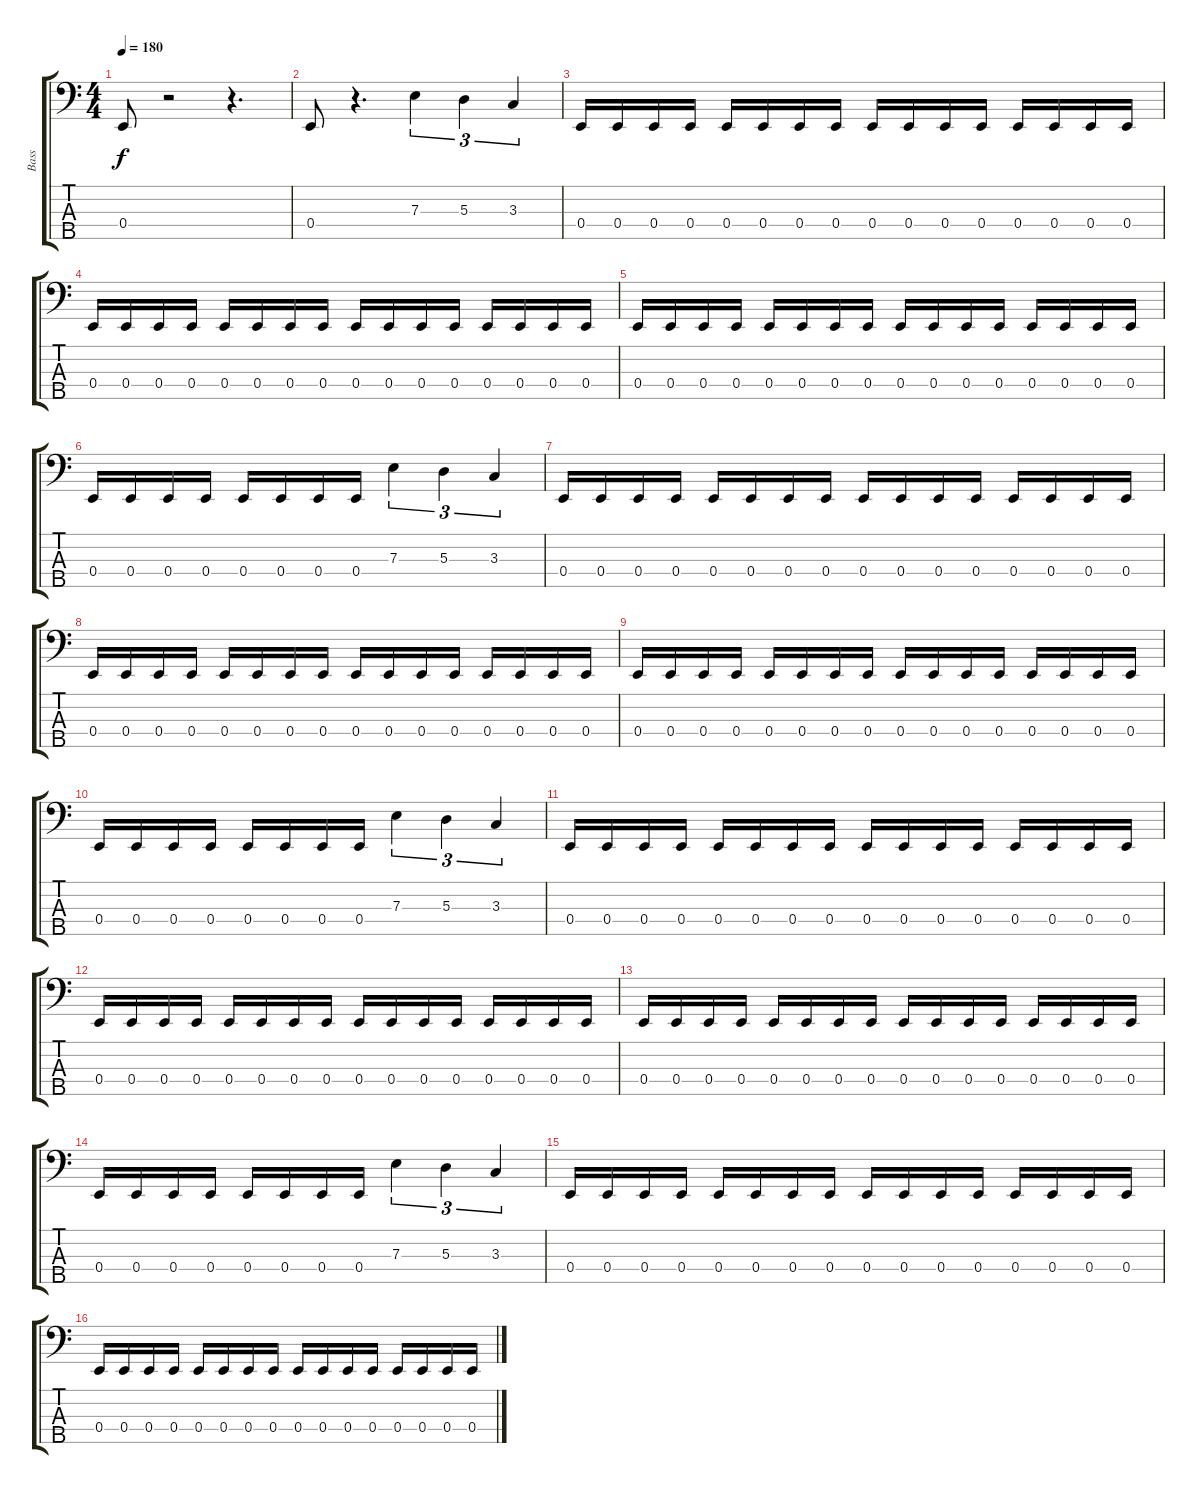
\track ("Bass" "Bass") {instrument electricbasspick}
\staff {score tabs}
\tuning (G2 D2 A1 E1 B0) {hide}
\ts (4 4)
\tempo 180
\clef f4
\ks c
0.4.8{dy f} r.2 r.4{d} |
0.4.8 r.4{d} 7.3.4{tu (3 2)} 5.3.4{tu (3 2)} 3.3.4{tu (3 2)} |
0.4.16 0.4.16 0.4.16 0.4.16 0.4.16 0.4.16 0.4.16 0.4.16 0.4.16 0.4.16 0.4.16 0.4.16 0.4.16 0.4.16 0.4.16 0.4.16 |
0.4.16 0.4.16 0.4.16 0.4.16 0.4.16 0.4.16 0.4.16 0.4.16 0.4.16 0.4.16 0.4.16 0.4.16 0.4.16 0.4.16 0.4.16 0.4.16 |
0.4.16 0.4.16 0.4.16 0.4.16 0.4.16 0.4.16 0.4.16 0.4.16 0.4.16 0.4.16 0.4.16 0.4.16 0.4.16 0.4.16 0.4.16 0.4.16 |
0.4.16 0.4.16 0.4.16 0.4.16 0.4.16 0.4.16 0.4.16 0.4.16 7.3.4{tu (3 2)} 5.3.4{tu (3 2)} 3.3.4{tu (3 2)} |
0.4.16 0.4.16 0.4.16 0.4.16 0.4.16 0.4.16 0.4.16 0.4.16 0.4.16 0.4.16 0.4.16 0.4.16 0.4.16 0.4.16 0.4.16 0.4.16 |
0.4.16 0.4.16 0.4.16 0.4.16 0.4.16 0.4.16 0.4.16 0.4.16 0.4.16 0.4.16 0.4.16 0.4.16 0.4.16 0.4.16 0.4.16 0.4.16 |
0.4.16 0.4.16 0.4.16 0.4.16 0.4.16 0.4.16 0.4.16 0.4.16 0.4.16 0.4.16 0.4.16 0.4.16 0.4.16 0.4.16 0.4.16 0.4.16 |
0.4.16 0.4.16 0.4.16 0.4.16 0.4.16 0.4.16 0.4.16 0.4.16 7.3.4{tu (3 2)} 5.3.4{tu (3 2)} 3.3.4{tu (3 2)} |
0.4.16 0.4.16 0.4.16 0.4.16 0.4.16 0.4.16 0.4.16 0.4.16 0.4.16 0.4.16 0.4.16 0.4.16 0.4.16 0.4.16 0.4.16 0.4.16 |
0.4.16 0.4.16 0.4.16 0.4.16 0.4.16 0.4.16 0.4.16 0.4.16 0.4.16 0.4.16 0.4.16 0.4.16 0.4.16 0.4.16 0.4.16 0.4.16 |
0.4.16 0.4.16 0.4.16 0.4.16 0.4.16 0.4.16 0.4.16 0.4.16 0.4.16 0.4.16 0.4.16 0.4.16 0.4.16 0.4.16 0.4.16 0.4.16 |
0.4.16 0.4.16 0.4.16 0.4.16 0.4.16 0.4.16 0.4.16 0.4.16 7.3.4{tu (3 2)} 5.3.4{tu (3 2)} 3.3.4{tu (3 2)} |
0.4.16 0.4.16 0.4.16 0.4.16 0.4.16 0.4.16 0.4.16 0.4.16 0.4.16 0.4.16 0.4.16 0.4.16 0.4.16 0.4.16 0.4.16 0.4.16 |
0.4.16 0.4.16 0.4.16 0.4.16 0.4.16 0.4.16 0.4.16 0.4.16 0.4.16 0.4.16 0.4.16 0.4.16 0.4.16 0.4.16 0.4.16 0.4.16
